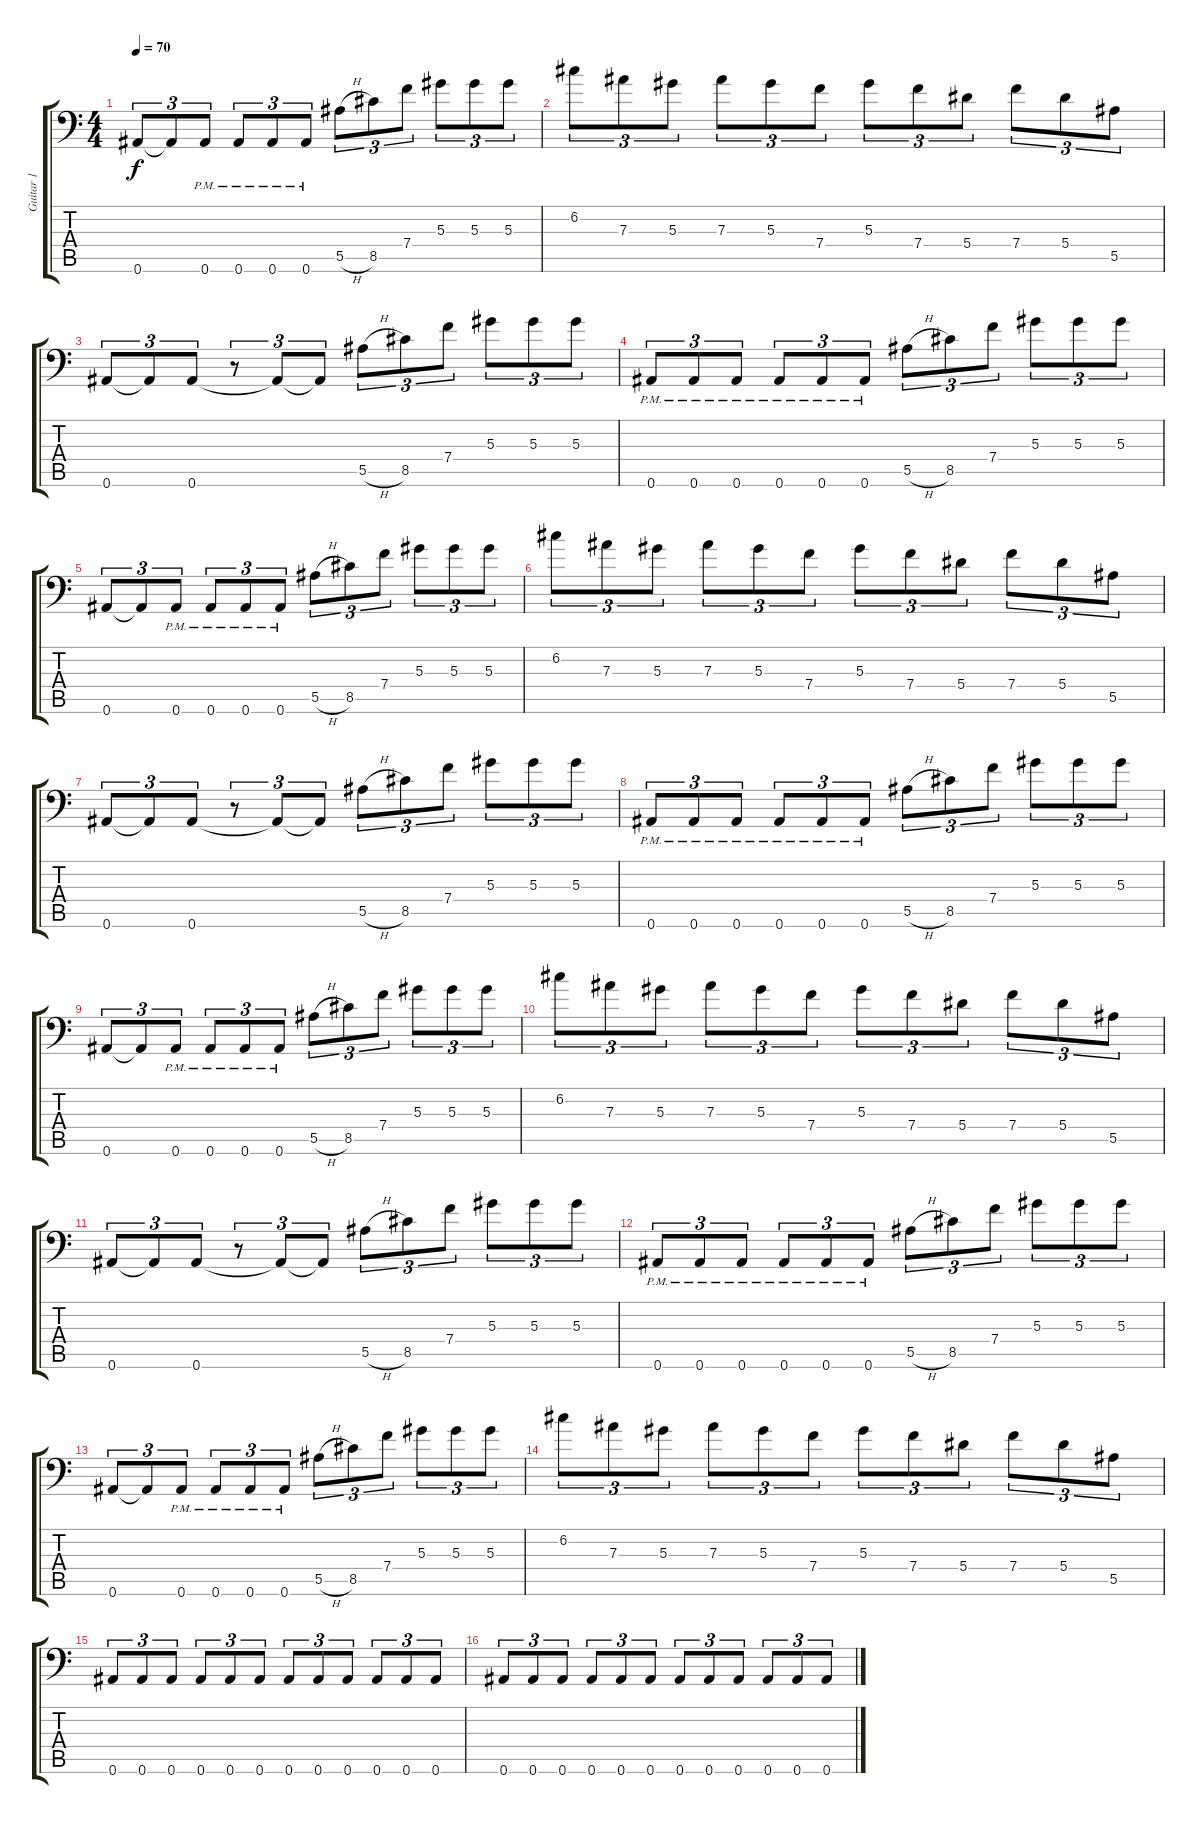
\track ("Guitar 1" "Guitar 1") {instrument distortionguitar}
\staff {score tabs}
\tuning (C4 G3 Eb3 Bb2 F2 Bb1) {hide}
\ts (4 4)
\tempo 70
\clef f4
\ks c
0.6.8{tu (3 2) dy f} 0.6{t}.8{tu (3 2)} 0.6{pm}.8{tu (3 2)} 0.6{pm}.8{tu (3 2)} 0.6{pm}.8{tu (3 2)} 0.6{pm}.8{tu (3 2)} 5.5{h}.8{tu (3 2)} 8.5.8{tu (3 2)} 7.4.8{tu (3 2)} 5.3.8{tu (3 2)} 5.3.8{tu (3 2)} 5.3.8{tu (3 2)} |
6.2.8{tu (3 2)} 7.3.8{tu (3 2)} 5.3.8{tu (3 2)} 7.3.8{tu (3 2)} 5.3.8{tu (3 2)} 7.4.8{tu (3 2)} 5.3.8{tu (3 2)} 7.4.8{tu (3 2)} 5.4.8{tu (3 2)} 7.4.8{tu (3 2)} 5.4.8{tu (3 2)} 5.5.8{tu (3 2)} |
0.6.8{tu (3 2)} 0.6{t}.8{tu (3 2)} 0.6.8{tu (3 2)} r.8{tu (3 2)} 0.6{t}.8{tu (3 2)} 0.6{t}.8{tu (3 2)} 5.5{h}.8{tu (3 2)} 8.5.8{tu (3 2)} 7.4.8{tu (3 2)} 5.3.8{tu (3 2)} 5.3.8{tu (3 2)} 5.3.8{tu (3 2)} |
0.6{pm}.8{tu (3 2)} 0.6{pm}.8{tu (3 2)} 0.6{pm}.8{tu (3 2)} 0.6{pm}.8{tu (3 2)} 0.6{pm}.8{tu (3 2)} 0.6{pm}.8{tu (3 2)} 5.5{h}.8{tu (3 2)} 8.5.8{tu (3 2)} 7.4.8{tu (3 2)} 5.3.8{tu (3 2)} 5.3.8{tu (3 2)} 5.3.8{tu (3 2)} |
0.6.8{tu (3 2)} 0.6{t}.8{tu (3 2)} 0.6{pm}.8{tu (3 2)} 0.6{pm}.8{tu (3 2)} 0.6{pm}.8{tu (3 2)} 0.6{pm}.8{tu (3 2)} 5.5{h}.8{tu (3 2)} 8.5.8{tu (3 2)} 7.4.8{tu (3 2)} 5.3.8{tu (3 2)} 5.3.8{tu (3 2)} 5.3.8{tu (3 2)} |
6.2.8{tu (3 2)} 7.3.8{tu (3 2)} 5.3.8{tu (3 2)} 7.3.8{tu (3 2)} 5.3.8{tu (3 2)} 7.4.8{tu (3 2)} 5.3.8{tu (3 2)} 7.4.8{tu (3 2)} 5.4.8{tu (3 2)} 7.4.8{tu (3 2)} 5.4.8{tu (3 2)} 5.5.8{tu (3 2)} |
0.6.8{tu (3 2)} 0.6{t}.8{tu (3 2)} 0.6.8{tu (3 2)} r.8{tu (3 2)} 0.6{t}.8{tu (3 2)} 0.6{t}.8{tu (3 2)} 5.5{h}.8{tu (3 2)} 8.5.8{tu (3 2)} 7.4.8{tu (3 2)} 5.3.8{tu (3 2)} 5.3.8{tu (3 2)} 5.3.8{tu (3 2)} |
0.6{pm}.8{tu (3 2)} 0.6{pm}.8{tu (3 2)} 0.6{pm}.8{tu (3 2)} 0.6{pm}.8{tu (3 2)} 0.6{pm}.8{tu (3 2)} 0.6{pm}.8{tu (3 2)} 5.5{h}.8{tu (3 2)} 8.5.8{tu (3 2)} 7.4.8{tu (3 2)} 5.3.8{tu (3 2)} 5.3.8{tu (3 2)} 5.3.8{tu (3 2)} |
0.6.8{tu (3 2)} 0.6{t}.8{tu (3 2)} 0.6{pm}.8{tu (3 2)} 0.6{pm}.8{tu (3 2)} 0.6{pm}.8{tu (3 2)} 0.6{pm}.8{tu (3 2)} 5.5{h}.8{tu (3 2)} 8.5.8{tu (3 2)} 7.4.8{tu (3 2)} 5.3.8{tu (3 2)} 5.3.8{tu (3 2)} 5.3.8{tu (3 2)} |
6.2.8{tu (3 2)} 7.3.8{tu (3 2)} 5.3.8{tu (3 2)} 7.3.8{tu (3 2)} 5.3.8{tu (3 2)} 7.4.8{tu (3 2)} 5.3.8{tu (3 2)} 7.4.8{tu (3 2)} 5.4.8{tu (3 2)} 7.4.8{tu (3 2)} 5.4.8{tu (3 2)} 5.5.8{tu (3 2)} |
0.6.8{tu (3 2)} 0.6{t}.8{tu (3 2)} 0.6.8{tu (3 2)} r.8{tu (3 2)} 0.6{t}.8{tu (3 2)} 0.6{t}.8{tu (3 2)} 5.5{h}.8{tu (3 2)} 8.5.8{tu (3 2)} 7.4.8{tu (3 2)} 5.3.8{tu (3 2)} 5.3.8{tu (3 2)} 5.3.8{tu (3 2)} |
0.6{pm}.8{tu (3 2)} 0.6{pm}.8{tu (3 2)} 0.6{pm}.8{tu (3 2)} 0.6{pm}.8{tu (3 2)} 0.6{pm}.8{tu (3 2)} 0.6{pm}.8{tu (3 2)} 5.5{h}.8{tu (3 2)} 8.5.8{tu (3 2)} 7.4.8{tu (3 2)} 5.3.8{tu (3 2)} 5.3.8{tu (3 2)} 5.3.8{tu (3 2)} |
0.6.8{tu (3 2)} 0.6{t}.8{tu (3 2)} 0.6{pm}.8{tu (3 2)} 0.6{pm}.8{tu (3 2)} 0.6{pm}.8{tu (3 2)} 0.6{pm}.8{tu (3 2)} 5.5{h}.8{tu (3 2)} 8.5.8{tu (3 2)} 7.4.8{tu (3 2)} 5.3.8{tu (3 2)} 5.3.8{tu (3 2)} 5.3.8{tu (3 2)} |
6.2.8{tu (3 2)} 7.3.8{tu (3 2)} 5.3.8{tu (3 2)} 7.3.8{tu (3 2)} 5.3.8{tu (3 2)} 7.4.8{tu (3 2)} 5.3.8{tu (3 2)} 7.4.8{tu (3 2)} 5.4.8{tu (3 2)} 7.4.8{tu (3 2)} 5.4.8{tu (3 2)} 5.5.8{tu (3 2)} |
0.6.8{tu (3 2)} 0.6.8{tu (3 2)} 0.6.8{tu (3 2)} 0.6.8{tu (3 2)} 0.6.8{tu (3 2)} 0.6.8{tu (3 2)} 0.6.8{tu (3 2)} 0.6.8{tu (3 2)} 0.6.8{tu (3 2)} 0.6.8{tu (3 2)} 0.6.8{tu (3 2)} 0.6.8{tu (3 2)} |
0.6.8{tu (3 2)} 0.6.8{tu (3 2)} 0.6.8{tu (3 2)} 0.6.8{tu (3 2)} 0.6.8{tu (3 2)} 0.6.8{tu (3 2)} 0.6.8{tu (3 2)} 0.6.8{tu (3 2)} 0.6.8{tu (3 2)} 0.6.8{tu (3 2)} 0.6.8{tu (3 2)} 0.6.8{tu (3 2)}
